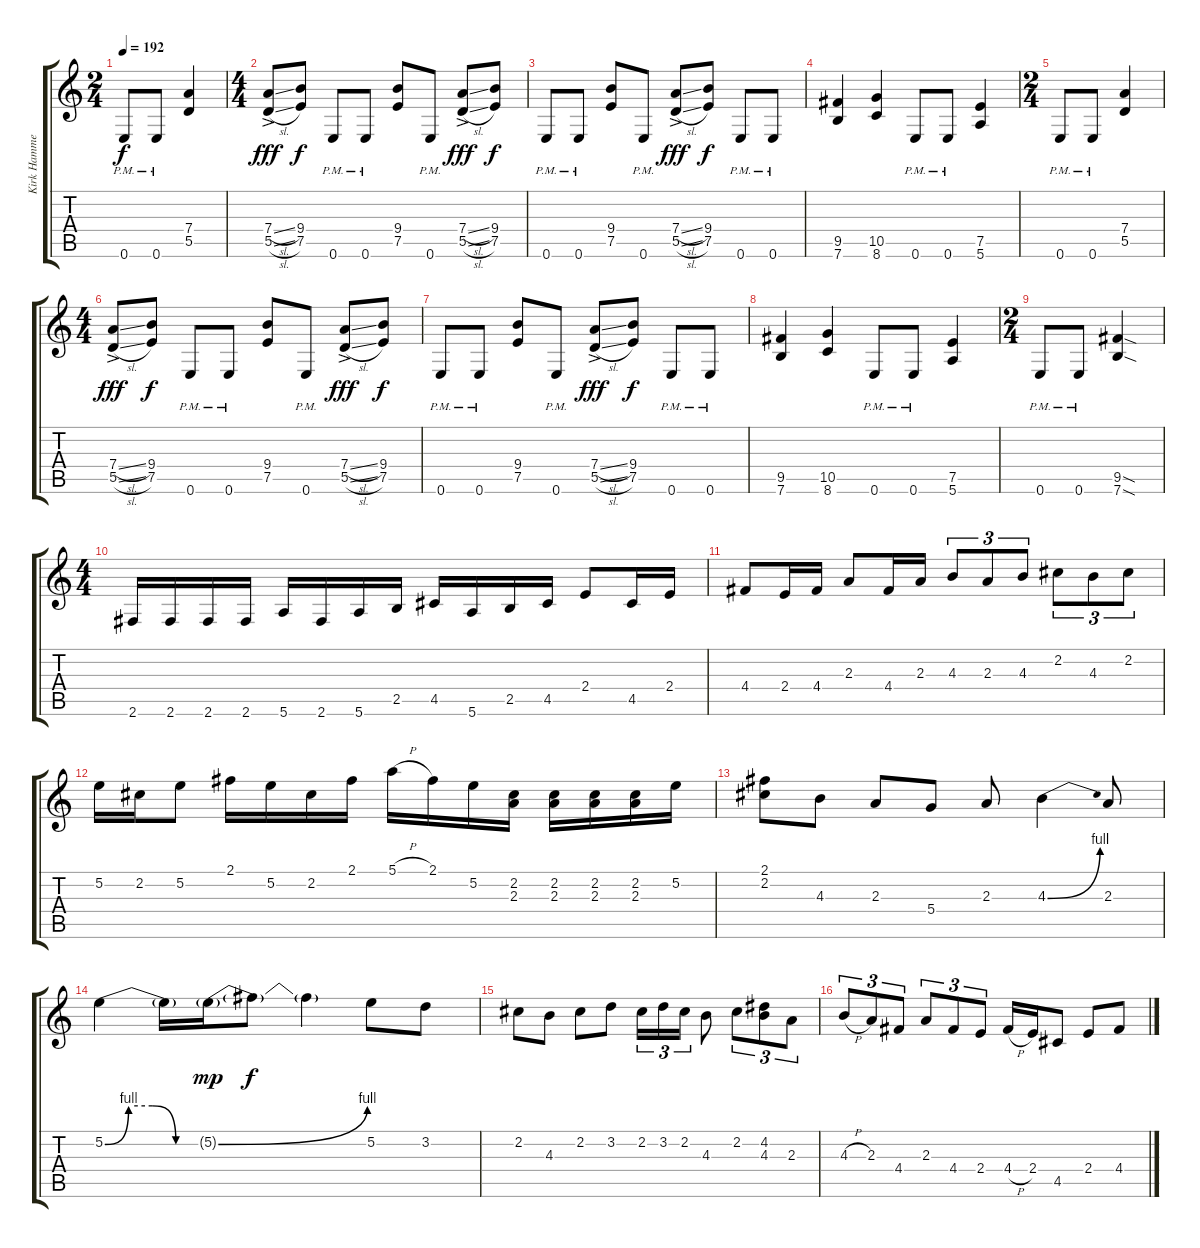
\track ("Kirk Hammett (Guitar)" "Kirk Hamme") {instrument distortionguitar}
\staff {score tabs}
\tuning (E4 B3 G3 D3 A2 E2) {hide}
\ts (2 4)
\tempo 192
\clef g2
\ks c
0.6{pm}.8{dy f} 0.6{pm}.8 (7.4 5.5).4 |
\ts (4 4)
(7.4{sl ac} 5.5{sl ac}).8{dy fff} (9.4 7.5).8{dy f} 0.6{pm}.8 0.6{pm}.8 (9.4 7.5).8 0.6{pm}.8 (7.4{sl ac} 5.5{sl ac}).8{dy fff} (9.4 7.5).8{dy f} |
0.6{pm}.8 0.6{pm}.8 (9.4 7.5).8 0.6{pm}.8 (7.4{sl ac} 5.5{sl ac}).8{dy fff} (9.4 7.5).8{dy f} 0.6{pm}.8 0.6{pm}.8 |
(9.5 7.6).4 (10.5 8.6).4 0.6{pm}.8 0.6{pm}.8 (7.5 5.6).4 |
\ts (2 4)
0.6{pm}.8 0.6{pm}.8 (7.4 5.5).4 |
\ts (4 4)
(7.4{sl ac} 5.5{sl ac}).8{dy fff} (9.4 7.5).8{dy f} 0.6{pm}.8 0.6{pm}.8 (9.4 7.5).8 0.6{pm}.8 (7.4{sl ac} 5.5{sl ac}).8{dy fff} (9.4 7.5).8{dy f} |
0.6{pm}.8 0.6{pm}.8 (9.4 7.5).8 0.6{pm}.8 (7.4{sl ac} 5.5{sl ac}).8{dy fff} (9.4 7.5).8{dy f} 0.6{pm}.8 0.6{pm}.8 |
(9.5 7.6).4 (10.5 8.6).4 0.6{pm}.8 0.6{pm}.8 (7.5 5.6).4 |
\ts (2 4)
0.6{pm}.8 0.6{pm}.8 (9.5{sod} 7.6{sod}).4 |
\ts (4 4)
2.6.16 2.6.16 2.6.16 2.6.16 5.6.16 2.6.16 5.6.16 2.5.16 4.5.16 5.6.16 2.5.16 4.5.16 2.4.8 4.5.16 2.4.16 |
4.4.8 2.4.16 4.4.16 2.3.8 4.4.16 2.3.16 4.3.8{tu (3 2)} 2.3.8{tu (3 2)} 4.3.8{tu (3 2)} 2.2.8{tu (3 2)} 4.3.8{tu (3 2)} 2.2.8{tu (3 2)} |
5.2.16 2.2.16 5.2.8 2.1.16 5.2.16 2.2.16 2.1.16 5.1{h}.16 2.1.16 5.2.16 (2.2 2.3).16 (2.2 2.3).16 (2.2 2.3).16 (2.2 2.3).16 5.2.16 |
(2.1 2.2).8 4.3.8 2.3.8 5.4.8 2.3.8 4.3{be (bend 0 0 60 4)}.4 2.3.8 |
5.2{be (custom 0 0 15 4 30 4 45 0 60 0)}.4 5.2{t}.16 5.2{be (bend 0 0 60 4) g}.16{dy mp} 5.2{t}.8{dy f} 5.2{t}.4 5.2.8 3.2.8 |
2.2.8 4.3.8 2.2.8 3.2.8 2.2.16{tu (3 2)} 3.2.16{tu (3 2)} 2.2.16{tu (3 2)} 4.3.8 2.2.8{tu (3 2)} (4.2 4.3).8{tu (3 2)} 2.3.8{tu (3 2)} |
4.3{h}.8{tu (3 2)} 2.3.8{tu (3 2)} 4.4.8{tu (3 2)} 2.3.8{tu (3 2)} 4.4.8{tu (3 2)} 2.4.8{tu (3 2)} 4.4{h}.16 2.4.16 4.5.8 2.4.8 4.4.8
